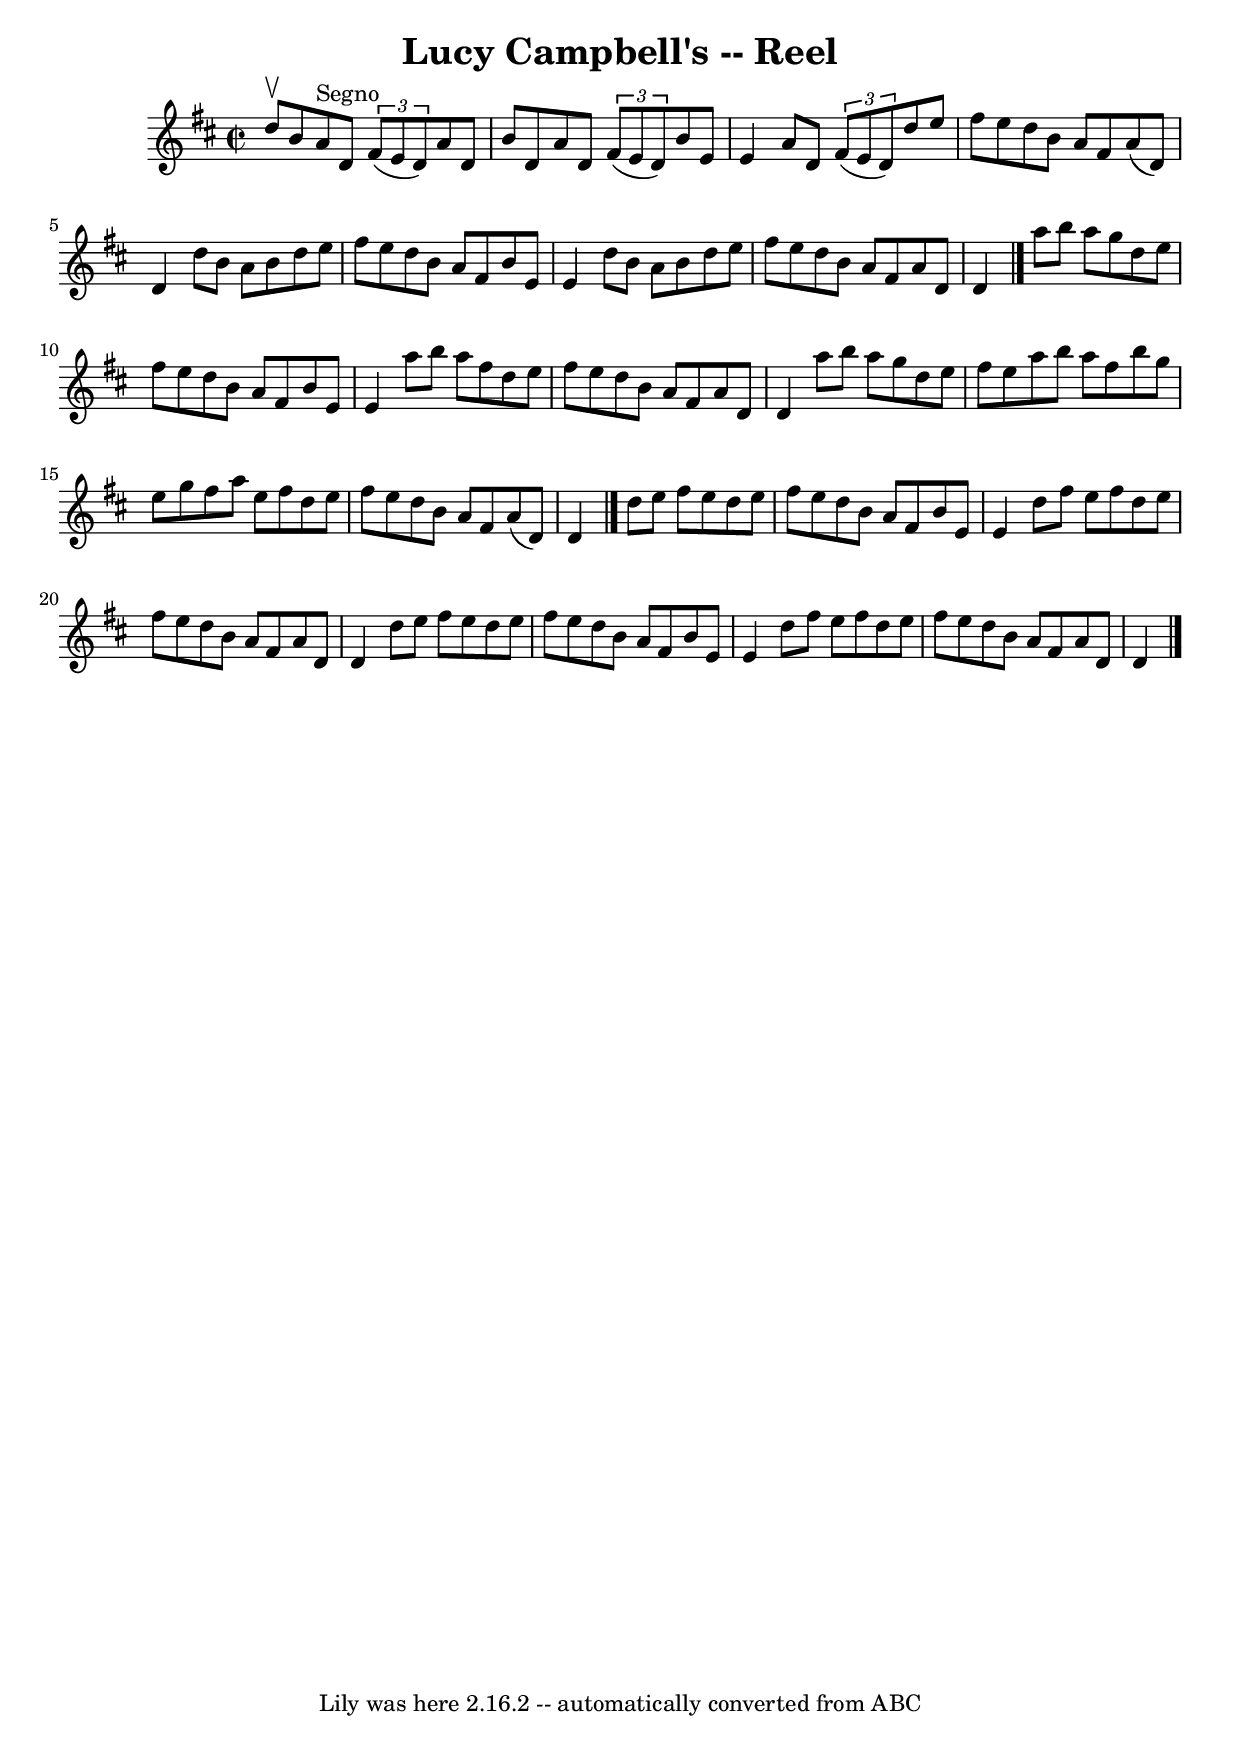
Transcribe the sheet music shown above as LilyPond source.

\version "2.7.40"
\include "Mammoth.ily"
\header {
	%% book = "Ryan's Mammoth Collection"
	crossRefNumber = "1"
	footnotes = "\\\\276"
	origin = "SCOTCH"
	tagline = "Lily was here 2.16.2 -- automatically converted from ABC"
	title = "Lucy Campbell's -- Reel"
}
voicedefault =  {


\override Staff.TimeSignature #'style = #'C
 \time 2/2 \key d \major d''8^\upbow b'8    |
 a'8^"Segno"   
d'8    \times 2/3 { fis'8 (e'8 d'8) } a'8 d'8 b'8 d'8    
|
 a'8 d'8    \times 2/3 { fis'8 (e'8 d'8) } b'8 e'8 
 e'4    |
 a'8 d'8    \times 2/3 { fis'8 (e'8 d'8) }   
d''8 e''8 fis''8 e''8    |
 d''8 b'8 a'8 fis'8 a'8 
(d'8) d'4    |
 d''8 b'8 a'8 b'8 d''8 e''8    
fis''8 e''8    |
 d''8 b'8 a'8 fis'8 b'8 e'8 e'4   
 |
 d''8 b'8 a'8 b'8 d''8 e''8 fis''8 e''8    
|
 d''8 b'8 a'8 fis'8 a'8 d'8 d'4    \bar "|."     
a''8 b''8 a''8 g''8 d''8 e''8 fis''8 e''8    |
   
d''8 b'8 a'8 fis'8 b'8 e'8 e'4    |
 a''8 b''8    
a''8 fis''8 d''8 e''8 fis''8 e''8    |
 d''8 b'8    
a'8 fis'8 a'8 d'8 d'4    |
 a''8 b''8 a''8 g''8  
 d''8 e''8 fis''8 e''8    |
 a''8 b''8 a''8 fis''8   
 b''8 g''8 e''8 g''8    |
 fis''8 a''8 e''8 fis''8    
d''8 e''8 fis''8 e''8    |
 d''8 b'8 a'8 fis'8 a'8 
(d'8) d'4    \bar "|." d''8 e''8 fis''8 e''8 d''8    
e''8 fis''8 e''8    |
 d''8 b'8 a'8 fis'8 b'8 e'8  
 e'4    |
 d''8 fis''8 e''8 fis''8 d''8 e''8 fis''8  
 e''8    |
 d''8 b'8 a'8 fis'8 a'8 d'8 d'4    
|
 d''8 e''8 fis''8 e''8 d''8 e''8 fis''8 e''8   
 |
 d''8 b'8 a'8 fis'8 b'8 e'8 e'4    |
 d''8 
 fis''8 e''8 fis''8 d''8 e''8 fis''8 e''8    |
   
d''8 b'8 a'8 fis'8 a'8 d'8 d'4      \bar "|."   
}

\score{
    <<

	\context Staff="default"
	{
	    \voicedefault 
	}

    >>
	\layout {
	}
	\midi {}
}
